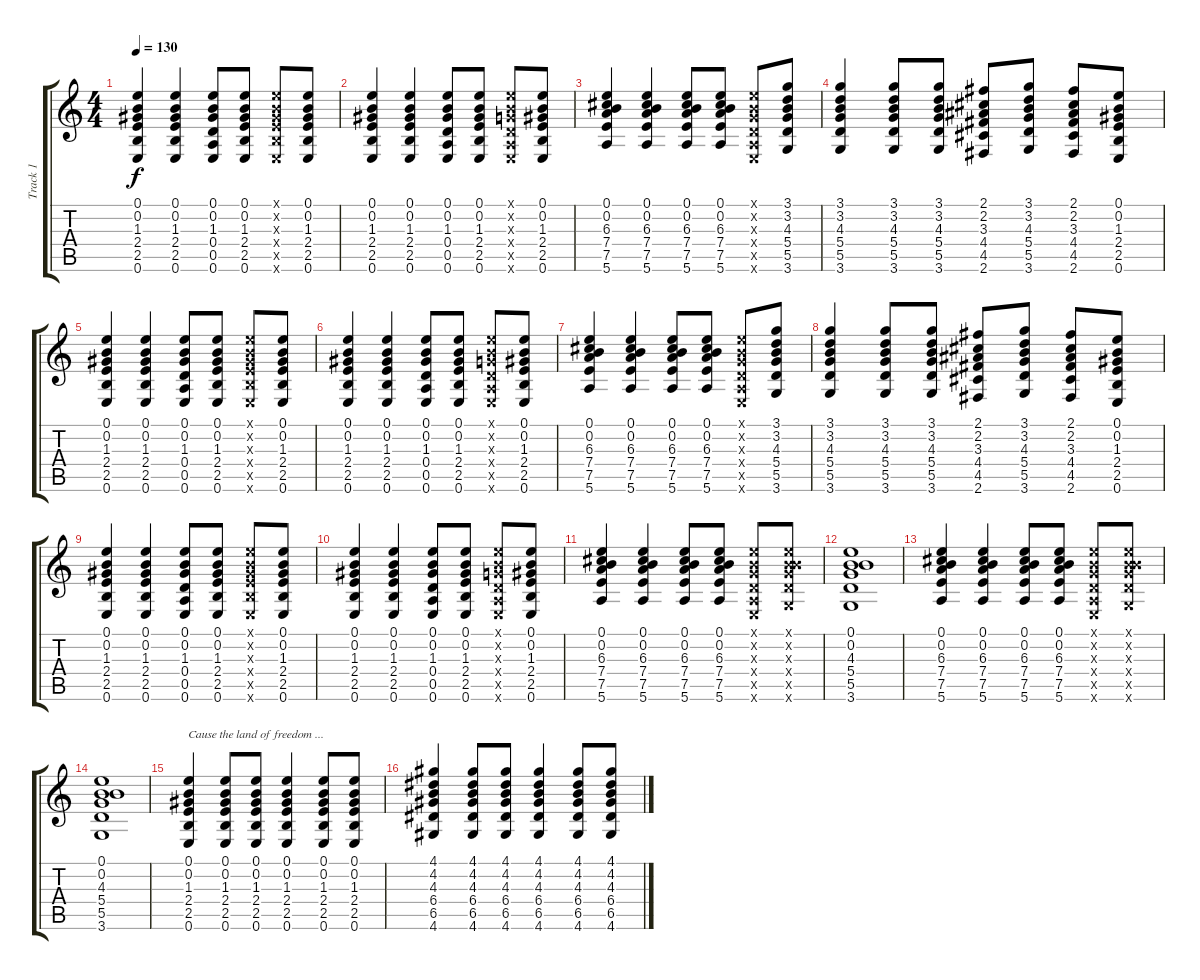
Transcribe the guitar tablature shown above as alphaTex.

\track ("Track 1" "Track 1") {instrument acousticguitarsteel}
\staff {score tabs}
\tuning (E4 B3 G3 D3 A2 E2) {hide}
\ts (4 4)
\tempo 130
\clef g2
\ks c
(0.1 0.2 1.3 2.4 2.5 0.6).4{dy f} (0.1 0.2 1.3 2.4 2.5 0.6).4 (0.1 0.2 1.3 0.4 0.5 0.6).8 (0.1 0.2 1.3 2.4 2.5 0.6).8 (0.1{x} 0.2{x} 1.3{x} 2.4{x} 2.5{x} 0.6{x}).8 (0.1 0.2 1.3 2.4 2.5 0.6).8 |
(0.1 0.2 1.3 2.4 2.5 0.6).4 (0.1 0.2 1.3 2.4 2.5 0.6).4 (0.1 0.2 1.3 0.4 0.5 0.6).8 (0.1 0.2 1.3 2.4 2.5 0.6).8 (0.1{x} 0.2{x} 0.3{x} 0.4{x} 0.5{x} 0.6{x}).8 (0.1 0.2 1.3 2.4 2.5 0.6).8 |
(0.1 0.2 6.3 7.4 7.5 5.6).4 (0.1 0.2 6.3 7.4 7.5 5.6).4 (0.1 0.2 6.3 7.4 7.5 5.6).8 (0.1 0.2 6.3 7.4 7.5 5.6).8 (0.1{x} 0.2{x} 0.3{x} 0.4{x} 0.5{x} 0.6{x}).8 (3.1 3.2 4.3 5.4 5.5 3.6).8 |
(3.1 3.2 4.3 5.4 5.5 3.6).4 (3.1 3.2 4.3 5.4 5.5 3.6).8 (3.1 3.2 4.3 5.4 5.5 3.6).8 (2.1 2.2 3.3 4.4 4.5 2.6).8 (3.1 3.2 4.3 5.4 5.5 3.6).8 (2.1 2.2 3.3 4.4 4.5 2.6).8 (0.1 0.2 1.3 2.4 2.5 0.6).8 |
(0.1 0.2 1.3 2.4 2.5 0.6).4 (0.1 0.2 1.3 2.4 2.5 0.6).4 (0.1 0.2 1.3 0.4 0.5 0.6).8 (0.1 0.2 1.3 2.4 2.5 0.6).8 (0.1{x} 0.2{x} 1.3{x} 2.4{x} 2.5{x} 0.6{x}).8 (0.1 0.2 1.3 2.4 2.5 0.6).8 |
(0.1 0.2 1.3 2.4 2.5 0.6).4 (0.1 0.2 1.3 2.4 2.5 0.6).4 (0.1 0.2 1.3 0.4 0.5 0.6).8 (0.1 0.2 1.3 2.4 2.5 0.6).8 (0.1{x} 0.2{x} 0.3{x} 0.4{x} 0.5{x} 0.6{x}).8 (0.1 0.2 1.3 2.4 2.5 0.6).8 |
(0.1 0.2 6.3 7.4 7.5 5.6).4 (0.1 0.2 6.3 7.4 7.5 5.6).4 (0.1 0.2 6.3 7.4 7.5 5.6).8 (0.1 0.2 6.3 7.4 7.5 5.6).8 (0.1{x} 0.2{x} 0.3{x} 0.4{x} 0.5{x} 0.6{x}).8 (3.1 3.2 4.3 5.4 5.5 3.6).8 |
(3.1 3.2 4.3 5.4 5.5 3.6).4 (3.1 3.2 4.3 5.4 5.5 3.6).8 (3.1 3.2 4.3 5.4 5.5 3.6).8 (2.1 2.2 3.3 4.4 4.5 2.6).8 (3.1 3.2 4.3 5.4 5.5 3.6).8 (2.1 2.2 3.3 4.4 4.5 2.6).8 (0.1 0.2 1.3 2.4 2.5 0.6).8 |
(0.1 0.2 1.3 2.4 2.5 0.6).4 (0.1 0.2 1.3 2.4 2.5 0.6).4 (0.1 0.2 1.3 0.4 0.5 0.6).8 (0.1 0.2 1.3 2.4 2.5 0.6).8 (0.1{x} 0.2{x} 1.3{x} 2.4{x} 2.5{x} 0.6{x}).8 (0.1 0.2 1.3 2.4 2.5 0.6).8 |
(0.1 0.2 1.3 2.4 2.5 0.6).4 (0.1 0.2 1.3 2.4 2.5 0.6).4 (0.1 0.2 1.3 0.4 0.5 0.6).8 (0.1 0.2 1.3 2.4 2.5 0.6).8 (0.1{x} 0.2{x} 0.3{x} 0.4{x} 0.5{x} 0.6{x}).8 (0.1 0.2 1.3 2.4 2.5 0.6).8 |
(0.1 0.2 6.3 7.4 7.5 5.6).4 (0.1 0.2 6.3 7.4 7.5 5.6).4 (0.1 0.2 6.3 7.4 7.5 5.6).8 (0.1 0.2 6.3 7.4 7.5 5.6).8 (0.1{x} 0.2{x} 0.3{x} 0.4{x} 0.5{x} 0.6{x}).8 (0.1{x} 0.2{x} 4.3{x} 5.4{x} 5.5{x} 3.6{x}).8 |
(0.1 0.2 4.3 5.4 5.5 3.6).1 |
(0.1 0.2 6.3 7.4 7.5 5.6).4 (0.1 0.2 6.3 7.4 7.5 5.6).4 (0.1 0.2 6.3 7.4 7.5 5.6).8 (0.1 0.2 6.3 7.4 7.5 5.6).8 (0.1{x} 0.2{x} 0.3{x} 0.4{x} 0.5{x} 0.6{x}).8 (0.1{x} 0.2{x} 4.3{x} 5.4{x} 5.5{x} 3.6{x}).8 |
(0.1 0.2 4.3 5.4 5.5 3.6).1 |
(0.1 0.2 1.3 2.4 2.5 0.6).4{txt "Cause the land of freedom ..."} (0.1 0.2 1.3 2.4 2.5 0.6).8 (0.1 0.2 1.3 2.4 2.5 0.6).8 (0.1 0.2 1.3 2.4 2.5 0.6).4 (0.1 0.2 1.3 2.4 2.5 0.6).8 (0.1 0.2 1.3 2.4 2.5 0.6).8 |
(4.1 4.2 4.3 6.4 6.5 4.6).4 (4.1 4.2 4.3 6.4 6.5 4.6).8 (4.1 4.2 4.3 6.4 6.5 4.6).8 (4.1 4.2 4.3 6.4 6.5 4.6).4 (4.1 4.2 4.3 6.4 6.5 4.6).8 (4.1 4.2 4.3 6.4 6.5 4.6).8
